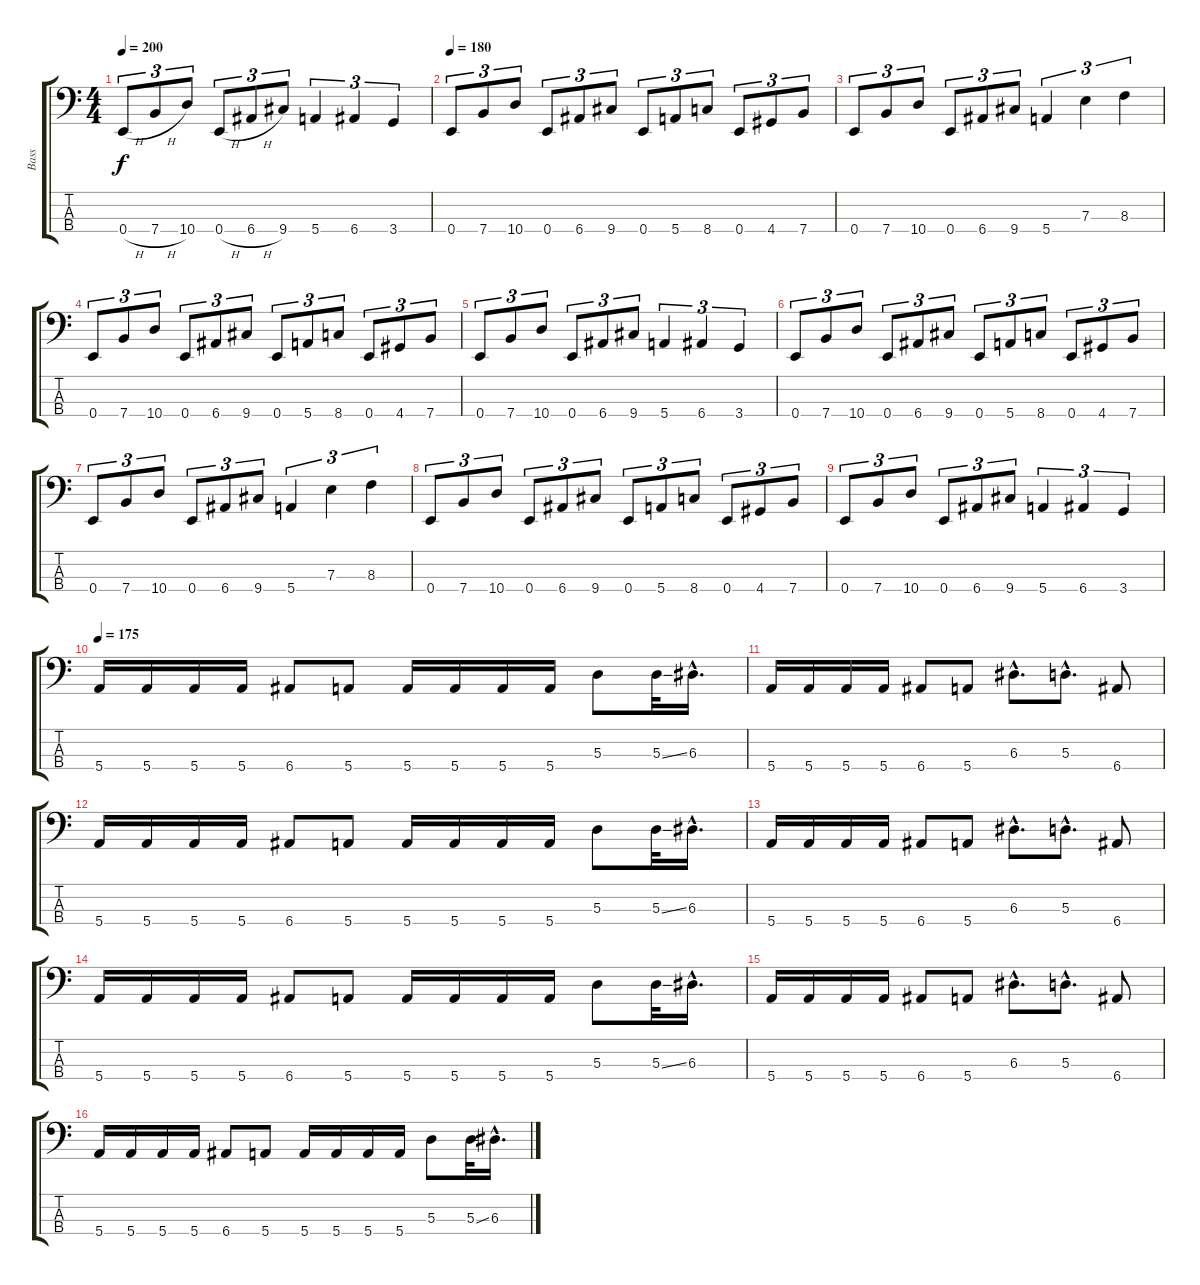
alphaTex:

\track ("Bass" "Bass") {instrument electricbassfinger}
\staff {score tabs}
\tuning (G2 D2 A1 E1) {hide}
\ts (4 4)
\tempo 200
\clef f4
\ks c
0.4{h}.8{tu (3 2) dy f} 7.4{h}.8{tu (3 2)} 10.4.8{tu (3 2)} 0.4{h}.8{tu (3 2)} 6.4{h}.8{tu (3 2)} 9.4.8{tu (3 2)} 5.4.4{tu (3 2)} 6.4.4{tu (3 2)} 3.4.4{tu (3 2)} |
\tempo 180
0.4.8{tu (3 2)} 7.4.8{tu (3 2)} 10.4.8{tu (3 2)} 0.4.8{tu (3 2)} 6.4.8{tu (3 2)} 9.4.8{tu (3 2)} 0.4.8{tu (3 2)} 5.4.8{tu (3 2)} 8.4.8{tu (3 2)} 0.4.8{tu (3 2)} 4.4.8{tu (3 2)} 7.4.8{tu (3 2)} |
0.4.8{tu (3 2)} 7.4.8{tu (3 2)} 10.4.8{tu (3 2)} 0.4.8{tu (3 2)} 6.4.8{tu (3 2)} 9.4.8{tu (3 2)} 5.4.4{tu (3 2)} 7.3.4{tu (3 2)} 8.3.4{tu (3 2)} |
0.4.8{tu (3 2)} 7.4.8{tu (3 2)} 10.4.8{tu (3 2)} 0.4.8{tu (3 2)} 6.4.8{tu (3 2)} 9.4.8{tu (3 2)} 0.4.8{tu (3 2)} 5.4.8{tu (3 2)} 8.4.8{tu (3 2)} 0.4.8{tu (3 2)} 4.4.8{tu (3 2)} 7.4.8{tu (3 2)} |
0.4.8{tu (3 2)} 7.4.8{tu (3 2)} 10.4.8{tu (3 2)} 0.4.8{tu (3 2)} 6.4.8{tu (3 2)} 9.4.8{tu (3 2)} 5.4.4{tu (3 2)} 6.4.4{tu (3 2)} 3.4.4{tu (3 2)} |
0.4.8{tu (3 2)} 7.4.8{tu (3 2)} 10.4.8{tu (3 2)} 0.4.8{tu (3 2)} 6.4.8{tu (3 2)} 9.4.8{tu (3 2)} 0.4.8{tu (3 2)} 5.4.8{tu (3 2)} 8.4.8{tu (3 2)} 0.4.8{tu (3 2)} 4.4.8{tu (3 2)} 7.4.8{tu (3 2)} |
0.4.8{tu (3 2)} 7.4.8{tu (3 2)} 10.4.8{tu (3 2)} 0.4.8{tu (3 2)} 6.4.8{tu (3 2)} 9.4.8{tu (3 2)} 5.4.4{tu (3 2)} 7.3.4{tu (3 2)} 8.3.4{tu (3 2)} |
0.4.8{tu (3 2)} 7.4.8{tu (3 2)} 10.4.8{tu (3 2)} 0.4.8{tu (3 2)} 6.4.8{tu (3 2)} 9.4.8{tu (3 2)} 0.4.8{tu (3 2)} 5.4.8{tu (3 2)} 8.4.8{tu (3 2)} 0.4.8{tu (3 2)} 4.4.8{tu (3 2)} 7.4.8{tu (3 2)} |
0.4.8{tu (3 2)} 7.4.8{tu (3 2)} 10.4.8{tu (3 2)} 0.4.8{tu (3 2)} 6.4.8{tu (3 2)} 9.4.8{tu (3 2)} 5.4.4{tu (3 2)} 6.4.4{tu (3 2)} 3.4.4{tu (3 2)} |
\tempo 175
5.4.16 5.4.16 5.4.16 5.4.16 6.4.8 5.4.8 5.4.16 5.4.16 5.4.16 5.4.16 5.3.8 5.3{ss}.32 6.3{hac}.16{d} |
5.4.16 5.4.16 5.4.16 5.4.16 6.4.8 5.4.8 6.3{hac}.8{d} 5.3{hac}.8{d} 6.4.8 |
5.4.16 5.4.16 5.4.16 5.4.16 6.4.8 5.4.8 5.4.16 5.4.16 5.4.16 5.4.16 5.3.8 5.3{ss}.32 6.3{hac}.16{d} |
5.4.16 5.4.16 5.4.16 5.4.16 6.4.8 5.4.8 6.3{hac}.8{d} 5.3{hac}.8{d} 6.4.8 |
5.4.16 5.4.16 5.4.16 5.4.16 6.4.8 5.4.8 5.4.16 5.4.16 5.4.16 5.4.16 5.3.8 5.3{ss}.32 6.3{hac}.16{d} |
5.4.16 5.4.16 5.4.16 5.4.16 6.4.8 5.4.8 6.3{hac}.8{d} 5.3{hac}.8{d} 6.4.8 |
5.4.16 5.4.16 5.4.16 5.4.16 6.4.8 5.4.8 5.4.16 5.4.16 5.4.16 5.4.16 5.3.8 5.3{ss}.32 6.3{hac}.16{d}
